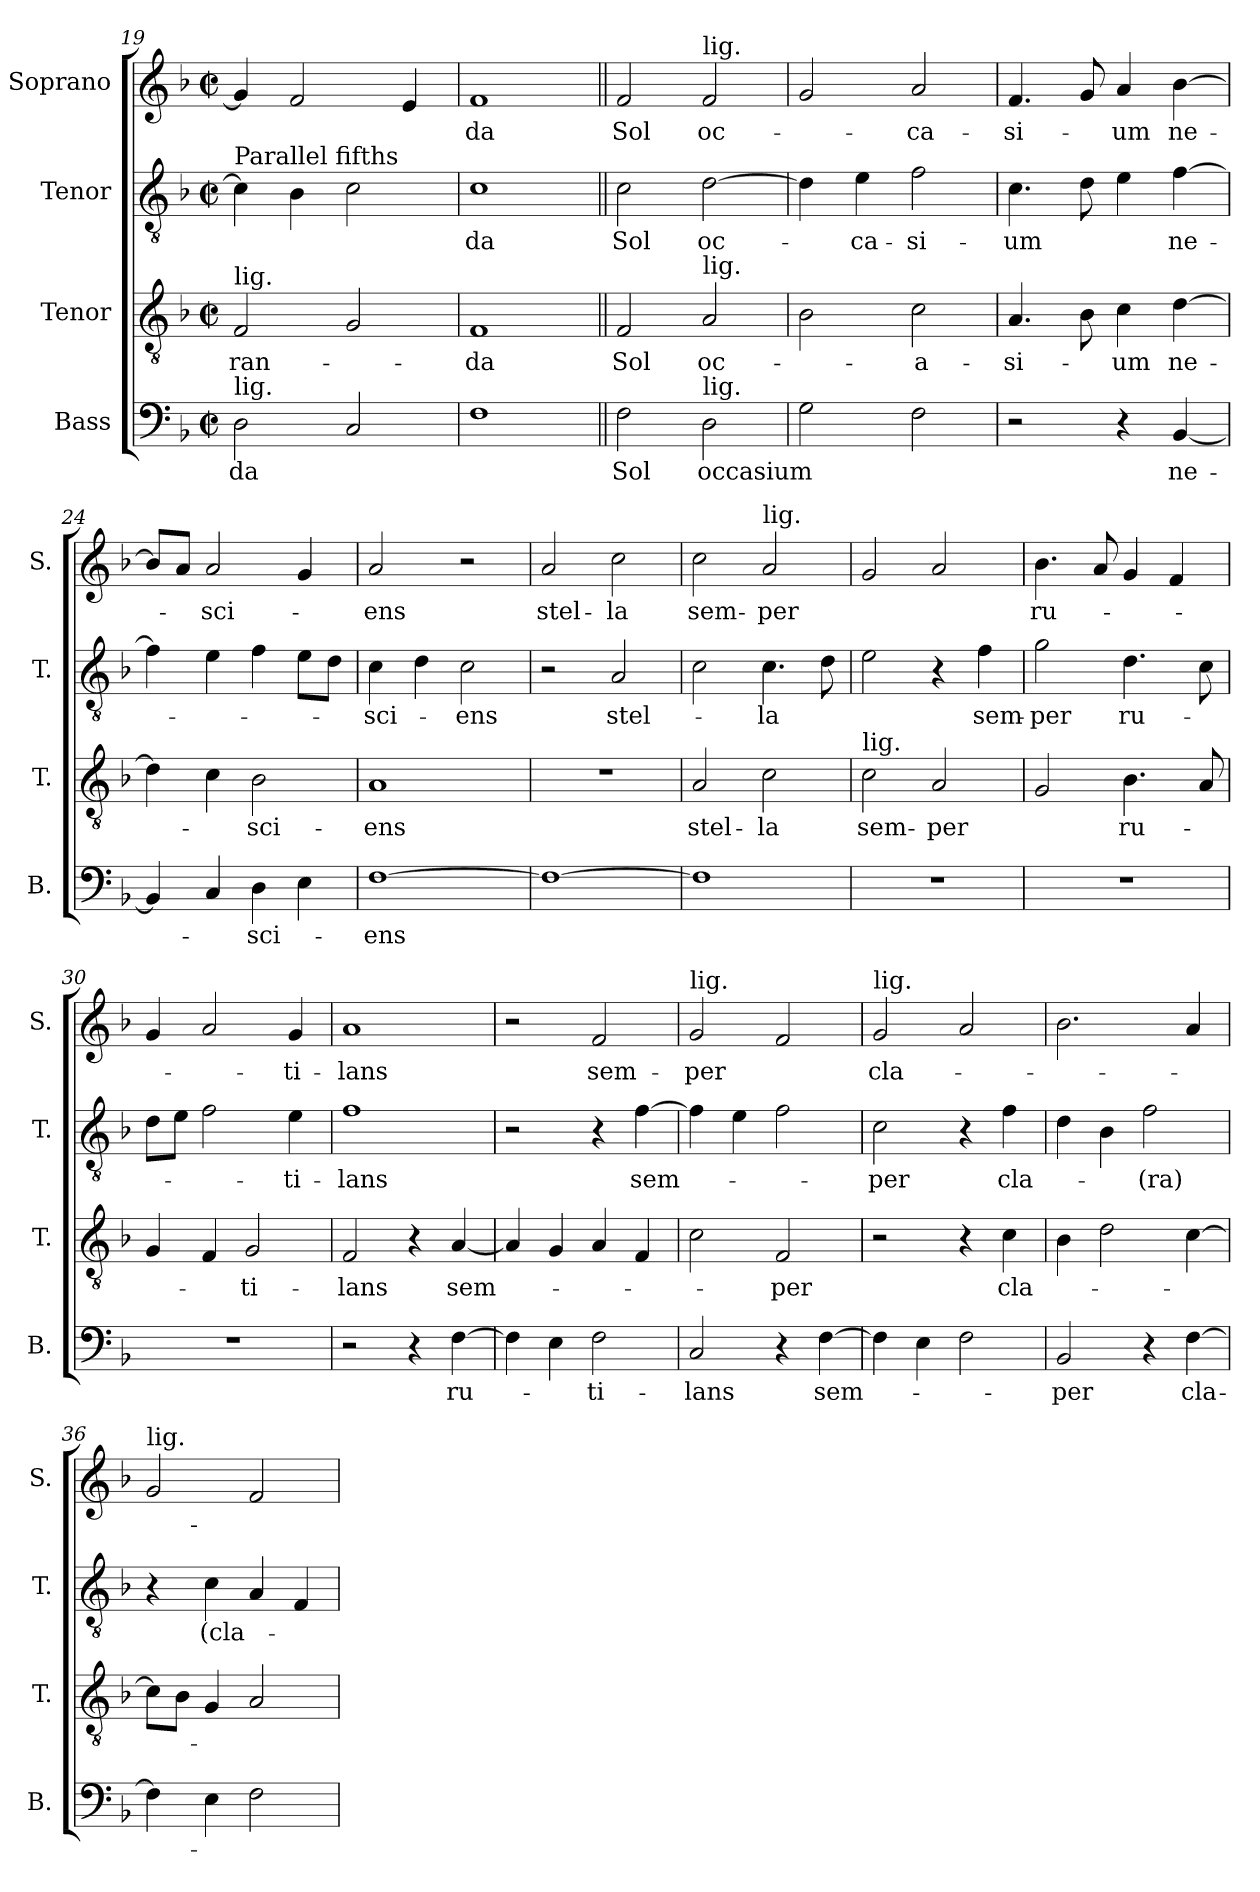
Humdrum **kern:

**kern	**text	**kern	**text	**kern	**text	**kern	**text
*part4	*part4	*part3	*part3	*part2	*part2	*part1	*part1
*staff4	*staff4	*staff3	*staff3	*staff2	*staff2	*staff1	*staff1
*I"Bass	*	*I"Tenor	*	*I"Tenor	*	*I"Soprano	*
*I'B.	*	*I'T.	*	*I'T.	*	*I'S.	*
*clefF4	*	*clefGv2	*	*clefGv2	*	*clefG2	*
*k[b-]	*	*k[b-]	*	*k[b-]	*	*k[b-]	*
*M2/2	*	*M2/2	*	*M2/2	*	*M2/2	*
*met(c|)	*	*met(c|)	*	*met(c|)	*	*met(c|)	*
=19	=19	=19	=19	=19	=19	=19	=19
!	!	!	!	!LO:TX:a:t=Parallel fifths	!	!	!
!	!	!LO:TX:a:t=lig.	!	!	!	!	!
!LO:TX:a:t=lig.	!	!	!	!	!	!	!
!	!LO:LY:b	!	!LO:LY:b	!	!	!	!
2D\	-da	2F/	-ran-	4c\]	.	4g/]	.
.	.	.	.	4B-\	.	2f/	.
2C/	.	2G/	.	2c\	.	.	.
.	.	.	.	.	.	4e/	.
=20	=20	=20	=20	=20	=20	=20	=20
!	!	!	!LO:LY:b	!	!LO:LY:b	!	!LO:LY:b
1F	.	1F	-da	1c	-da	1f	-da
=21||	=21||	=21||	=21||	=21||	=21||	=21||	=21||
!	!LO:LY:b	!	!LO:LY:b	!	!LO:LY:b	!	!LO:LY:b
2F\	Sol	2F/	Sol	2c\	Sol	2f/	Sol
!	!	!	!	!	!	!LO:TX:a:t=lig.	!
!	!	!LO:TX:a:t=lig.	!	!	!	!	!
!LO:TX:a:t=lig.	!	!	!	!	!	!	!
!	!LO:LY:b	!	!LO:LY:b	!	!LO:LY:b	!	!LO:LY:b
2D\	occasium	2A/	oc-	[2d\	oc-	2f/	oc-
!!LO:LB:g=z
=22	=22	=22	=22	=22	=22	=22	=22
2G\	.	2B-\	.	4d\]	.	2g/	.
!	!	!	!	!	!LO:LY:b	!	!
.	.	.	.	4e\	-ca-	.	.
!	!	!	!LO:LY:b	!	!LO:LY:b	!	!LO:LY:b
2F\	.	2c\	-a-	2f\	-si-	2a/	-ca-
=23	=23	=23	=23	=23	=23	=23	=23
!	!	!	!LO:LY:b	!	!LO:LY:b	!	!LO:LY:b
2r	.	4.A/	-si-	4.c\	-um	4.f/	-si-
.	.	8B-\	.	8d\	.	8g/	.
!	!	!	!LO:LY:b	!	!	!	!LO:LY:b
4r	.	4c\	-um	4e\	.	4a/	-um
!	!LO:LY:b	!	!LO:LY:b	!	!LO:LY:b	!	!LO:LY:b
[4BB-/	ne-	[4d\	ne-	[4f\	ne-	[4b-\	ne-
=24	=24	=24	=24	=24	=24	=24	=24
4BB-/]	.	4d\]	.	4f\]	.	8b-/L]	.
.	.	.	.	.	.	8a/J	.
!	!	!	!	!	!	!	!LO:LY:b
4C/	.	4c\	.	4e\	.	2a/	-sci-
!	!LO:LY:b	!	!LO:LY:b	!	!	!	!
4D\	-sci-	2B-\	-sci-	4f\	.	.	.
4E\	.	.	.	8e\L	.	4g/	.
.	.	.	.	8d\J	.	.	.
=25	=25	=25	=25	=25	=25	=25	=25
!	!LO:LY:b	!	!LO:LY:b	!	!LO:LY:b	!	!LO:LY:b
[1F	-ens	1A	-ens	4c\	-sci-	2a/	-ens
.	.	.	.	4d\	.	.	.
!	!	!	!	!	!LO:LY:b	!	!
.	.	.	.	2c\	-ens	2r	.
=26	=26	=26	=26	=26	=26	=26	=26
!	!	!	!	!	!	!	!LO:LY:b
1F_	.	1r	.	2r	.	2a/	stel-
!	!	!	!	!	!LO:LY:b	!	!LO:LY:b
.	.	.	.	2A/	stel-	2cc\	-la
=27	=27	=27	=27	=27	=27	=27	=27
!	!	!	!LO:LY:b	!	!	!	!LO:LY:b
1F]	.	2A/	stel-	2c\	.	2cc\	sem-
!	!	!	!	!	!	!LO:TX:a:t=lig.	!
!	!	!	!LO:LY:b	!	!LO:LY:b	!	!LO:LY:b
.	.	2c\	-la	4.c\	-la	2a/	-per
.	.	.	.	8d\	.	.	.
=28	=28	=28	=28	=28	=28	=28	=28
!	!	!LO:TX:a:t=lig.	!	!	!	!	!
!	!	!	!LO:LY:b	!	!	!	!
1r	.	2c\	sem-	2e\	.	2g/	.
!	!	!	!LO:LY:b	!	!	!	!
.	.	2A/	-per	4r	.	2a/	.
!	!	!	!	!	!LO:LY:b	!	!
.	.	.	.	4f\	sem-	.	.
!!LO:LB:g=z
=29	=29	=29	=29	=29	=29	=29	=29
!	!	!	!	!	!LO:LY:b	!	!LO:LY:b
1r	.	2G/	.	2g\	-per	4.b-\	ru-
.	.	.	.	.	.	8a/	.
!	!	!	!LO:LY:b	!	!LO:LY:b	!	!
.	.	4.B-\	ru-	4.d\	ru-	4g/	.
.	.	.	.	.	.	4f/	.
.	.	8A/	.	8c\	.	.	.
=30	=30	=30	=30	=30	=30	=30	=30
1r	.	4G/	.	8d\L	.	4g/	.
.	.	.	.	8e\J	.	.	.
.	.	4F/	.	2f\	.	2a/	.
!	!	!	!LO:LY:b	!	!	!	!
.	.	2G/	ti-	.	.	.	.
!	!	!	!	!	!LO:LY:b	!	!LO:LY:b
.	.	.	.	4e\	-ti-	4g/	-ti-
=31	=31	=31	=31	=31	=31	=31	=31
!	!	!	!LO:LY:b	!	!LO:LY:b	!	!LO:LY:b
2r	.	2F/	-lans	1f	-lans	1a	-lans
4r	.	4r	.	.	.	.	.
!	!LO:LY:b	!	!LO:LY:b	!	!	!	!
[4F\	ru-	[4A/	sem-	.	.	.	.
=32	=32	=32	=32	=32	=32	=32	=32
4F\]	.	4A/]	.	2r	.	2r	.
4E\	.	4G/	.	.	.	.	.
!	!LO:LY:b	!	!	!	!	!	!LO:LY:b
2F\	-ti-	4A/	.	4r	.	2f/	sem-
!	!	!	!	!	!LO:LY:b	!	!
.	.	4F/	.	[4f\	sem-	.	.
=33	=33	=33	=33	=33	=33	=33	=33
!	!	!	!	!	!	!LO:TX:a:t=lig.	!
!	!LO:LY:b	!	!	!	!	!	!LO:LY:b
2C/	-lans	2c\	.	4f\]	.	2g/	-per
.	.	.	.	4e\	.	.	.
!	!	!	!LO:LY:b	!	!	!	!
4r	.	2F/	-per	2f\	.	2f/	.
!	!LO:LY:b	!	!	!	!	!	!
[4F\	sem-	.	.	.	.	.	.
=34	=34	=34	=34	=34	=34	=34	=34
!	!	!	!	!	!	!LO:TX:a:t=lig.	!
!	!	!	!	!	!LO:LY:b	!	!LO:LY:b
4F\]	.	2r	.	2c\	-per	2g/	cla-
4E\	.	.	.	.	.	.	.
2F\	.	4r	.	4r	.	2a/	.
!	!	!	!LO:LY:b	!	!LO:LY:b	!	!
.	.	4c\	cla-	4f\	cla-	.	.
!!LO:PB:g=z
=35	=35	=35	=35	=35	=35	=35	=35
!	!LO:LY:b	!	!	!	!	!	!
2BB-/	-per	4B-\	.	4d\	.	2.b-\	.
.	.	2d\	.	4B-\	.	.	.
!	!	!	!	!	!LO:LY:b	!	!
4r	.	.	.	2f\	-(ra)	.	.
!	!LO:LY:b	!	!	!	!	!	!
[4F\	cla-	[4c\	.	.	.	4a/	.
=36	=36	=36	=36	=36	=36	=36	=36
!	!	!	!	!	!	!LO:TX:a:t=lig.	!
4F\]	.	8c\L]	.	4r	.	2g/	.
.	.	8B-\J	.	.	.	.	.
!	!	!	!	!	!LO:LY:b	!	!
4E\	.	4G/	.	4c\	(cla-	.	.
2F\	.	2A/	.	4A/	.	2f/	.
.	.	.	.	4F/	.	.	.
=	=	=	=	=	=	=	=
*-	*-	*-	*-	*-	*-	*-	*-
